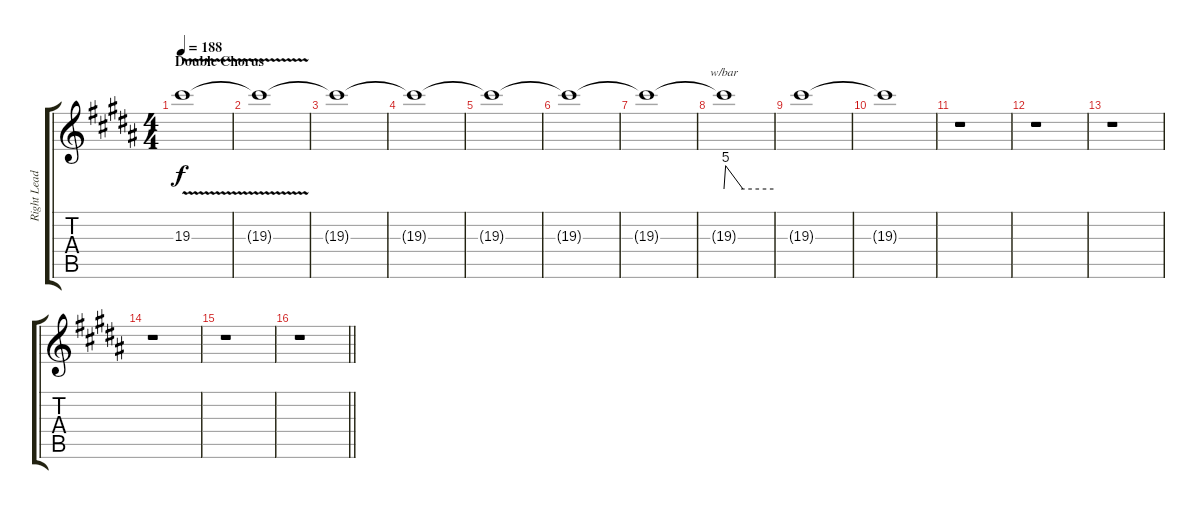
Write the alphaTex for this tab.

\track ("Right Lead Guitar" "Right Lead") {instrument overdrivenguitar}
\staff {score tabs}
\tuning (Eb4 Bb3 Gb3 Db3 Ab2 Db2) {hide}
\ts (4 4)
\section ("" "Double Chorus")
\tempo 188
\clef g2
\ks b
19.3{v}.1{dy f volume 8} |
19.3{t}.1 |
19.3{t}.1 |
19.3{t}.1 |
19.3{t}.1 |
19.3{t}.1 |
19.3{t}.1 |
19.3{t}.1{tbe (custom default 0 0 2 20 23 0 60 0)} |
19.3{t}.1{volume 0} |
19.3{t}.1 |
r.1 |
r.1 |
r.1 |
r.1 |
r.1 |
\barLineRight lightlight
r.1
